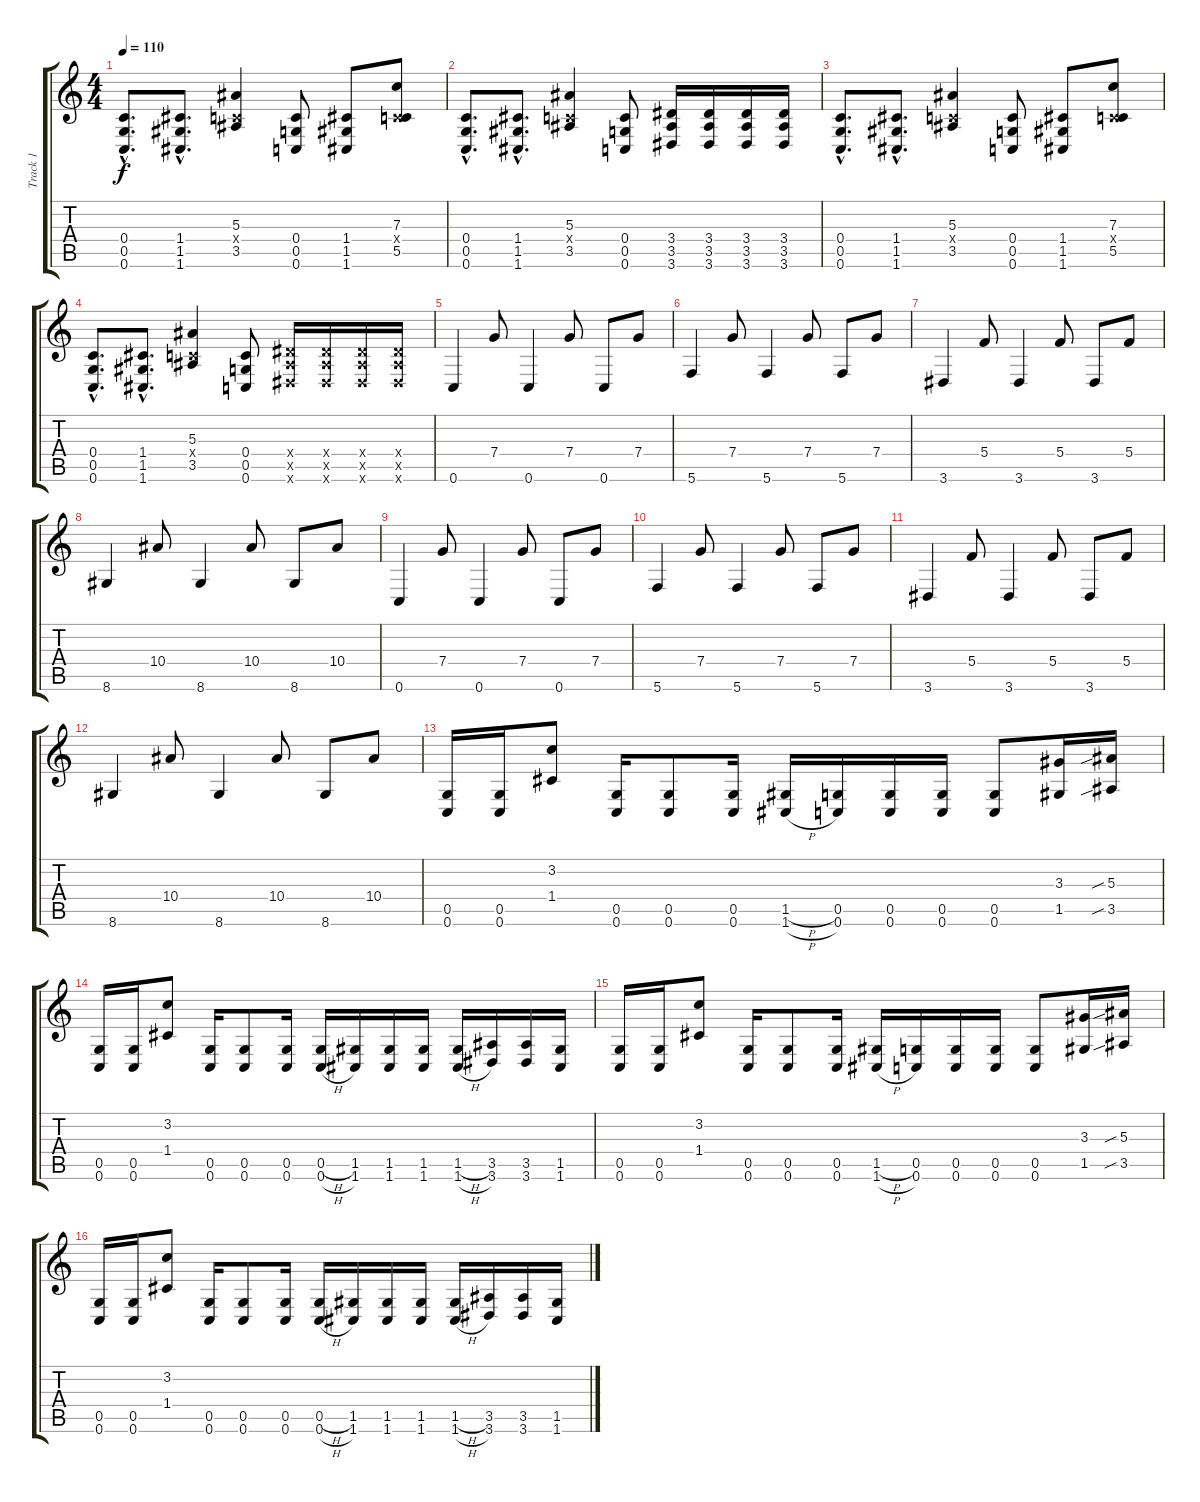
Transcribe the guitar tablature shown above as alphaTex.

\track ("Track 1" "Track 1") {instrument distortionguitar}
\staff {score tabs}
\tuning (D4 A3 F3 C3 G2 C2) {hide}
\ts (4 4)
\tempo 110
\clef g2
\ks c
(0.4{hac} 0.5{hac} 0.6{hac}).8{d dy f} (1.4{hac} 1.5{hac} 1.6{hac}).8{d} (5.3 0.4{x} 3.5).4 (0.4 0.5 0.6).8 (1.4 1.5 1.6).8 (7.3 0.4{x} 5.5).8 |
(0.4{hac} 0.5{hac} 0.6{hac}).8{d} (1.4{hac} 1.5{hac} 1.6{hac}).8{d} (5.3 0.4{x} 3.5).4 (0.4 0.5 0.6).8 (3.4 3.5 3.6).16 (3.4 3.5 3.6).16 (3.4 3.5 3.6).16 (3.4 3.5 3.6).16 |
(0.4{hac} 0.5{hac} 0.6{hac}).8{d} (1.4{hac} 1.5{hac} 1.6{hac}).8{d} (5.3 0.4{x} 3.5).4 (0.4 0.5 0.6).8 (1.4 1.5 1.6).8 (7.3 0.4{x} 5.5).8 |
(0.4{hac} 0.5{hac} 0.6{hac}).8{d} (1.4{hac} 1.5{hac} 1.6{hac}).8{d} (5.3 0.4{x} 3.5).4 (0.4 0.5 0.6).8 (3.4{x} 3.5{x} 3.6{x}).16 (3.4{x} 3.5{x} 3.6{x}).16 (3.4{x} 3.5{x} 3.6{x}).16 (3.4{x} 3.5{x} 3.6{x}).16 |
0.6.4 7.4.8 0.6.4 7.4.8 0.6.8 7.4.8 |
5.6.4 7.4.8 5.6.4 7.4.8 5.6.8 7.4.8 |
3.6.4 5.4.8 3.6.4 5.4.8 3.6.8 5.4.8 |
8.6.4 10.4.8 8.6.4 10.4.8 8.6.8 10.4.8 |
0.6.4 7.4.8 0.6.4 7.4.8 0.6.8 7.4.8 |
5.6.4 7.4.8 5.6.4 7.4.8 5.6.8 7.4.8 |
3.6.4 5.4.8 3.6.4 5.4.8 3.6.8 5.4.8 |
8.6.4 10.4.8 8.6.4 10.4.8 8.6.8 10.4.8 |
(0.5 0.6).16 (0.5 0.6).16 (3.2 1.4).8 (0.5 0.6).16 (0.5 0.6).8 (0.5 0.6).16 (1.5{h} 1.6{h}).16 (0.5 0.6).16 (0.5 0.6).16 (0.5 0.6).16 (0.5 0.6).8 (3.3 1.5).16 (5.3{sib} 3.5{sib}).16 |
(0.5 0.6).16 (0.5 0.6).16 (3.2 1.4).8 (0.5 0.6).16 (0.5 0.6).8 (0.5 0.6).16 (0.5{h} 0.6{h}).16 (1.5 1.6).16 (1.5 1.6).16 (1.5 1.6).16 (1.5{h} 1.6{h}).16 (3.5 3.6).16 (3.5 3.6).16 (1.5 1.6).16 |
(0.5 0.6).16 (0.5 0.6).16 (3.2 1.4).8 (0.5 0.6).16 (0.5 0.6).8 (0.5 0.6).16 (1.5{h} 1.6{h}).16 (0.5 0.6).16 (0.5 0.6).16 (0.5 0.6).16 (0.5 0.6).8 (3.3 1.5).16 (5.3{sib} 3.5{sib}).16 |
(0.5 0.6).16 (0.5 0.6).16 (3.2 1.4).8 (0.5 0.6).16 (0.5 0.6).8 (0.5 0.6).16 (0.5{h} 0.6{h}).16 (1.5 1.6).16 (1.5 1.6).16 (1.5 1.6).16 (1.5{h} 1.6{h}).16 (3.5 3.6).16 (3.5 3.6).16 (1.5 1.6).16
